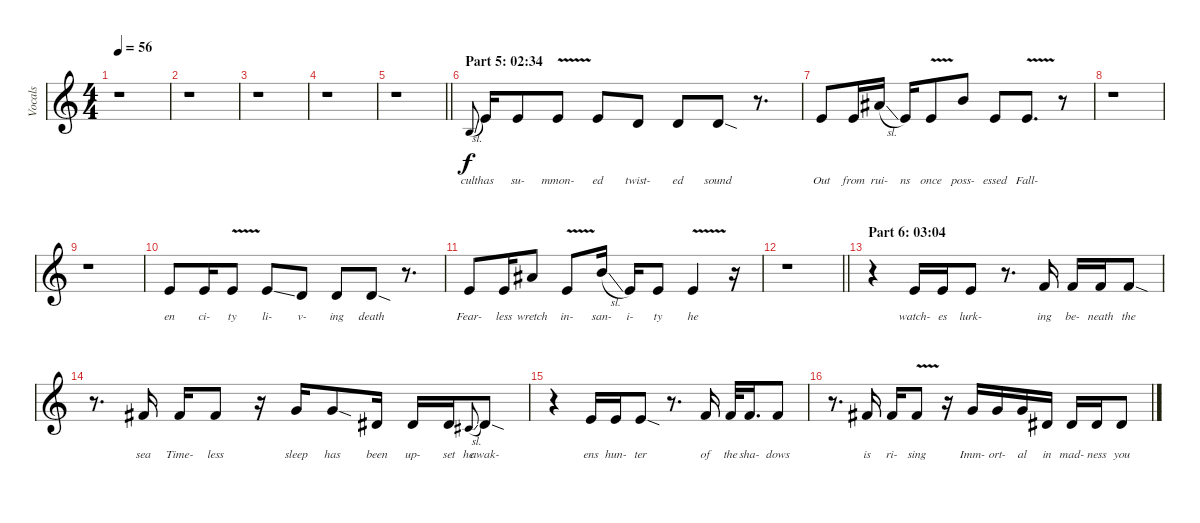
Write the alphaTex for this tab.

\track ("Vocals" "Vocals") {instrument lead2sawtooth}
\staff {score}
\tuning (D4 A3 F3 C3 G2 D2) {hide}
\ts (4 4)
\tempo 56
\clef g2
\ks c
r.1{dy f} |
r.1 |
r.1 |
r.1 |
\barLineRight lightlight
r.1 |
\section ("" "Part 5: 02:34")
2.2{sl}.8{lyrics (0 "cult") lyrics (1 "") lyrics (2 "") lyrics (3 "") lyrics (4 "") gr onbeat} 7.2.16{lyrics (0 "has") lyrics (1 "") lyrics (2 "") lyrics (3 "") lyrics (4 "")} 7.2.8{lyrics (0 "su-") lyrics (1 "") lyrics (2 "") lyrics (3 "") lyrics (4 "")} 7.2{v}.8{lyrics (0 "mmon-") lyrics (1 "") lyrics (2 "") lyrics (3 "") lyrics (4 "")} 7.2.8{lyrics (0 "ed") lyrics (1 "") lyrics (2 "") lyrics (3 "") lyrics (4 "")} 5.2.8{lyrics (0 "twist-") lyrics (1 "") lyrics (2 "") lyrics (3 "") lyrics (4 "")} 5.2.8{lyrics (0 "ed") lyrics (1 "") lyrics (2 "") lyrics (3 "") lyrics (4 "")} 5.2{sod}.8{lyrics (0 "sound") lyrics (1 "") lyrics (2 "") lyrics (3 "") lyrics (4 "")} r.8{d} |
7.2.8{lyrics (0 "Out") lyrics (1 "") lyrics (2 "") lyrics (3 "") lyrics (4 "")} 7.2.16{lyrics (0 "from") lyrics (1 "") lyrics (2 "") lyrics (3 "") lyrics (4 "")} 13.2{sl}.16{lyrics (0 "rui-") lyrics (1 "") lyrics (2 "") lyrics (3 "") lyrics (4 "")} 7.2.16{lyrics (0 "ns") lyrics (1 "") lyrics (2 "") lyrics (3 "") lyrics (4 "")} 7.2{v}.8{lyrics (0 "once") lyrics (1 "") lyrics (2 "") lyrics (3 "") lyrics (4 "")} 9.1.8{lyrics (0 "poss-") lyrics (1 "") lyrics (2 "") lyrics (3 "") lyrics (4 "")} 7.2.8{lyrics (0 "essed") lyrics (1 "") lyrics (2 "") lyrics (3 "") lyrics (4 "")} 7.2{v}.8{d lyrics (0 "Fall-") lyrics (1 "") lyrics (2 "") lyrics (3 "") lyrics (4 "")} r.8 |
r.1 |
r.1 |
7.2.8{lyrics (0 "en") lyrics (1 "") lyrics (2 "") lyrics (3 "") lyrics (4 "")} 7.2.16{lyrics (0 "ci-") lyrics (1 "") lyrics (2 "") lyrics (3 "") lyrics (4 "")} 7.2{v}.8{lyrics (0 "ty") lyrics (1 "") lyrics (2 "") lyrics (3 "") lyrics (4 "")} 7.2{ss}.8{lyrics (0 "li-") lyrics (1 "") lyrics (2 "") lyrics (3 "") lyrics (4 "")} 5.2.8{lyrics (0 "v-") lyrics (1 "") lyrics (2 "") lyrics (3 "") lyrics (4 "")} 5.2.8{lyrics (0 "ing") lyrics (1 "") lyrics (2 "") lyrics (3 "") lyrics (4 "")} 5.2{sod}.8{lyrics (0 "death") lyrics (1 "") lyrics (2 "") lyrics (3 "") lyrics (4 "")} r.8{d} |
7.2.8{lyrics (0 "Fear-") lyrics (1 "") lyrics (2 "") lyrics (3 "") lyrics (4 "")} 7.2.16{lyrics (0 "less") lyrics (1 "") lyrics (2 "") lyrics (3 "") lyrics (4 "")} 8.1.8{lyrics (0 "wretch") lyrics (1 "") lyrics (2 "") lyrics (3 "") lyrics (4 "")} 7.2{v}.8{lyrics (0 "in-") lyrics (1 "") lyrics (2 "") lyrics (3 "") lyrics (4 "")} 9.1{sl}.16{lyrics (0 "san-") lyrics (1 "") lyrics (2 "") lyrics (3 "") lyrics (4 "")} 2.1.16{lyrics (0 "i-") lyrics (1 "") lyrics (2 "") lyrics (3 "") lyrics (4 "")} 7.2.8{lyrics (0 "ty") lyrics (1 "") lyrics (2 "") lyrics (3 "") lyrics (4 "")} 7.2{v}.4{lyrics (0 "he") lyrics (1 "") lyrics (2 "") lyrics (3 "") lyrics (4 "")} r.16 |
\barLineRight lightlight
r.1 |
\section ("" "Part 6: 03:04")
r.4 7.2.16{lyrics (0 "watch-") lyrics (1 "") lyrics (2 "") lyrics (3 "") lyrics (4 "")} 7.2.16{lyrics (0 "es") lyrics (1 "") lyrics (2 "") lyrics (3 "") lyrics (4 "")} 7.2.8{lyrics (0 "lurk-") lyrics (1 "") lyrics (2 "") lyrics (3 "") lyrics (4 "")} r.8{d} 8.2.16{lyrics (0 "ing") lyrics (1 "") lyrics (2 "") lyrics (3 "") lyrics (4 "")} 8.2.16{lyrics (0 "be-") lyrics (1 "") lyrics (2 "") lyrics (3 "") lyrics (4 "")} 8.2.16{lyrics (0 "neath") lyrics (1 "") lyrics (2 "") lyrics (3 "") lyrics (4 "")} 8.2{sod}.8{lyrics (0 "the") lyrics (1 "") lyrics (2 "") lyrics (3 "") lyrics (4 "")} |
r.8{d} 9.2.16{lyrics (0 "sea") lyrics (1 "") lyrics (2 "") lyrics (3 "") lyrics (4 "")} 9.2.16{lyrics (0 "Time-") lyrics (1 "") lyrics (2 "") lyrics (3 "") lyrics (4 "")} 9.2.8{lyrics (0 "less") lyrics (1 "") lyrics (2 "") lyrics (3 "") lyrics (4 "")} r.16 10.2.16{lyrics (0 "sleep") lyrics (1 "") lyrics (2 "") lyrics (3 "") lyrics (4 "")} 10.2{sod}.8{lyrics (0 "has") lyrics (1 "") lyrics (2 "") lyrics (3 "") lyrics (4 "")} 6.2.16{lyrics (0 "been") lyrics (1 "") lyrics (2 "") lyrics (3 "") lyrics (4 "")} 6.2.16{lyrics (0 "up-") lyrics (1 "") lyrics (2 "") lyrics (3 "") lyrics (4 "")} 6.2.16{lyrics (0 "set") lyrics (1 "") lyrics (2 "") lyrics (3 "") lyrics (4 "")} 4.2{sl}.8{lyrics (0 "he") lyrics (1 "") lyrics (2 "") lyrics (3 "") lyrics (4 "") gr onbeat} 6.2{sod}.8{lyrics (0 "awak-") lyrics (1 "") lyrics (2 "") lyrics (3 "") lyrics (4 "")} |
r.4 7.2.16{lyrics (0 "ens") lyrics (1 "") lyrics (2 "") lyrics (3 "") lyrics (4 "")} 7.2.16{lyrics (0 "hun-") lyrics (1 "") lyrics (2 "") lyrics (3 "") lyrics (4 "")} 7.2{sod}.8{lyrics (0 "ter") lyrics (1 "") lyrics (2 "") lyrics (3 "") lyrics (4 "")} r.8{d} 8.2.16{lyrics (0 "of") lyrics (1 "") lyrics (2 "") lyrics (3 "") lyrics (4 "")} 8.2.32{lyrics (0 "the") lyrics (1 "") lyrics (2 "") lyrics (3 "") lyrics (4 "")} 8.2.16{d lyrics (0 "sha-") lyrics (1 "") lyrics (2 "") lyrics (3 "") lyrics (4 "")} 8.2.8{lyrics (0 "dows") lyrics (1 "") lyrics (2 "") lyrics (3 "") lyrics (4 "")} |
r.8{d} 9.2.16{lyrics (0 "is") lyrics (1 "") lyrics (2 "") lyrics (3 "") lyrics (4 "")} 9.2.16{lyrics (0 "ri-") lyrics (1 "") lyrics (2 "") lyrics (3 "") lyrics (4 "")} 9.2{v}.8{lyrics (0 "sing") lyrics (1 "") lyrics (2 "") lyrics (3 "") lyrics (4 "")} r.16 10.2.16{lyrics (0 "Imm-") lyrics (1 "") lyrics (2 "") lyrics (3 "") lyrics (4 "")} 10.2.16{lyrics (0 "ort-") lyrics (1 "") lyrics (2 "") lyrics (3 "") lyrics (4 "")} 10.2.16{lyrics (0 "al") lyrics (1 "") lyrics (2 "") lyrics (3 "") lyrics (4 "")} 6.2.16{lyrics (0 "in") lyrics (1 "") lyrics (2 "") lyrics (3 "") lyrics (4 "")} 6.2.16{lyrics (0 "mad-") lyrics (1 "") lyrics (2 "") lyrics (3 "") lyrics (4 "")} 6.2.16{lyrics (0 "ness") lyrics (1 "") lyrics (2 "") lyrics (3 "") lyrics (4 "")} 6.2.8{lyrics (0 "you") lyrics (1 "") lyrics (2 "") lyrics (3 "") lyrics (4 "")}
